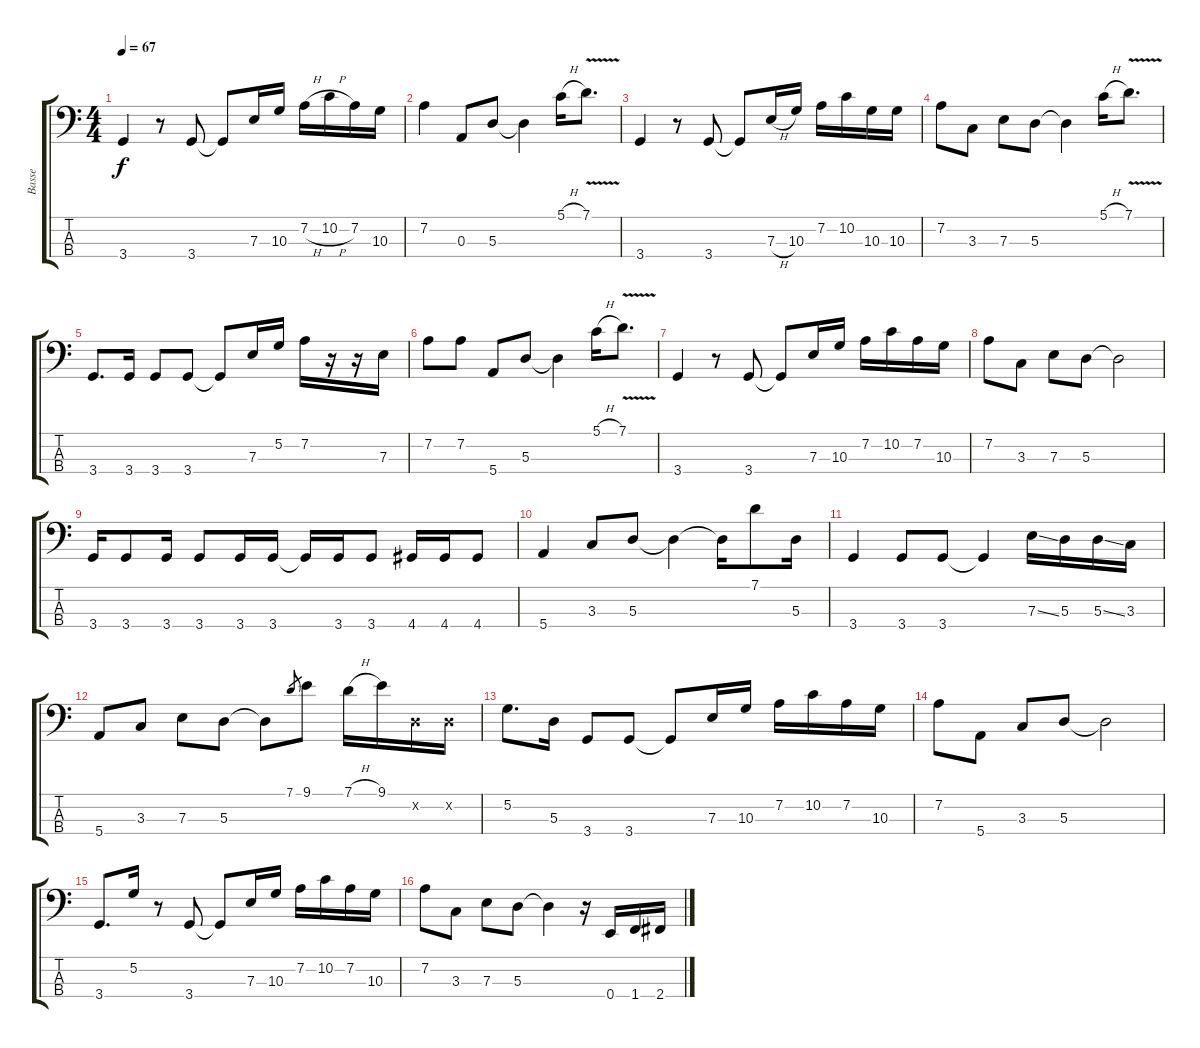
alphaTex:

\track ("Basse" "Basse") {instrument acousticbass}
\staff {score tabs}
\tuning (G2 D2 A1 E1) {hide}
\ts (4 4)
\tempo 67
\clef f4
\ks c
3.4.4{dy f} r.8 3.4.8 3.4{t}.8 7.3.16 10.3.16 7.2{h}.16 10.2{h}.16 7.2.16 10.3.16 |
7.2.4 0.3.8 5.3.8 5.3{t}.4 5.1{h}.16 7.1{v}.8{d} |
3.4.4 r.8 3.4.8 3.4{t}.8 7.3{h}.16 10.3.16 7.2.16 10.2.16 10.3.16 10.3.16 |
7.2.8 3.3.8 7.3.8 5.3.8 5.3{t}.4 5.1{h}.16 7.1{v}.8{d} |
3.4.8{d} 3.4.16 3.4.8 3.4.8 3.4{t}.8 7.3.16 5.2.16 7.2.16 r.16 r.16 7.3.16 |
7.2.8 7.2.8 5.4.8 5.3.8 5.3{t}.4 5.1{h}.16 7.1{v}.8{d} |
3.4.4 r.8 3.4.8 3.4{t}.8 7.3.16 10.3.16 7.2.16 10.2.16 7.2.16 10.3.16 |
7.2.8 3.3.8 7.3.8 5.3.8 5.3{t}.2 |
3.4.16 3.4.8 3.4.16 3.4.8 3.4.16 3.4.16 3.4{t}.16 3.4.16 3.4.8 4.4.16 4.4.16 4.4.8 |
5.4.4 3.3.8 5.3.8 5.3{t}.4 5.3{t}.16 7.1.8 5.3.16 |
3.4.4 3.4.8 3.4.8 3.4{t}.4 7.3{ss}.16 5.3.16 5.3{ss}.16 3.3.16 |
5.4.8 3.3.8 7.3.8 5.3.8 5.3{t}.8 7.1.8{gr} 9.1.8 7.1{h}.16 9.1.16 0.2{x}.16 0.2{x}.16 |
5.2.8{d} 5.3.16 3.4.8 3.4.8 3.4{t}.8 7.3.16 10.3.16 7.2.16 10.2.16 7.2.16 10.3.16 |
7.2.8 5.4.8 3.3.8 5.3.8 5.3{t}.2 |
3.4.8{d} 5.2.16 r.8 3.4.8 3.4{t}.8 7.3.16 10.3.16 7.2.16 10.2.16 7.2.16 10.3.16 |
7.2.8 3.3.8 7.3.8 5.3.8 5.3{t}.4 r.16 0.4.16 1.4.16 2.4.16
